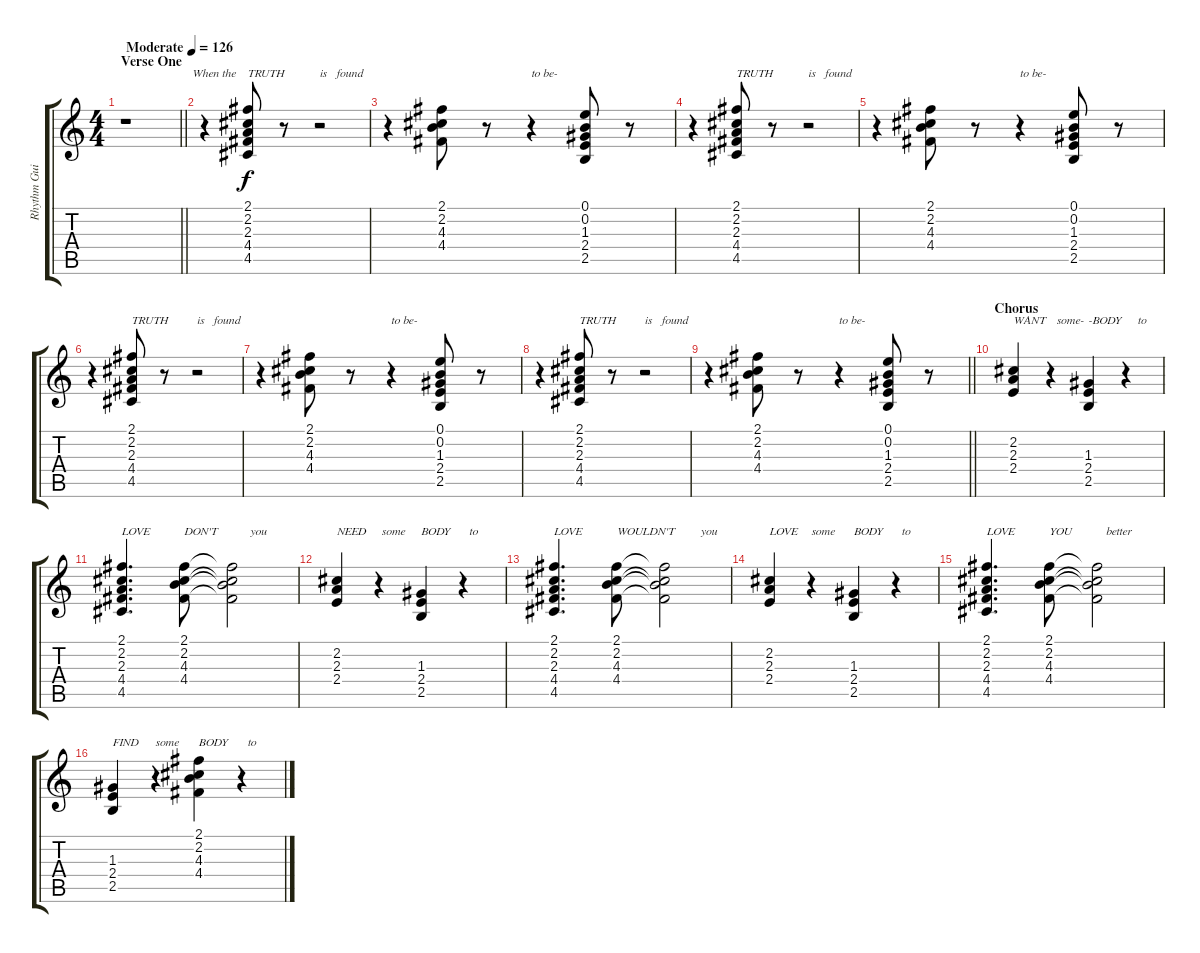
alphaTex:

\track ("Rhythm Guitar" "Rhythm Gui") {instrument electricguitarclean}
\staff {score tabs}
\tuning (E4 B3 G3 D3 A2 E2) {hide}
\ts (4 4)
\section ("" "Verse One")
\tempo (126 "Moderate")
\clef g2
\barLineRight lightlight
\ks c
r.1{txt "                      When the" dy f instrument electricguitarclean} |
r.4 (2.1 2.2 2.3 4.4 4.5).8{txt "TRUTH"} r.8 r.2{txt "is   found"} |
r.4 (2.1 2.2 4.3 4.4).8 r.8 r.4{txt "to be-"} (0.1 0.2 1.3 2.4 2.5).8 r.8 |
r.4 (2.1 2.2 2.3 4.4 4.5).8{txt "TRUTH"} r.8 r.2{txt "is   found"} |
r.4 (2.1 2.2 4.3 4.4).8 r.8 r.4{txt "to be-"} (0.1 0.2 1.3 2.4 2.5).8 r.8 |
r.4 (2.1 2.2 2.3 4.4 4.5).8{txt "TRUTH"} r.8 r.2{txt "is   found"} |
r.4 (2.1 2.2 4.3 4.4).8 r.8 r.4{txt "to be-"} (0.1 0.2 1.3 2.4 2.5).8 r.8 |
r.4 (2.1 2.2 2.3 4.4 4.5).8{txt "TRUTH"} r.8 r.2{txt "is   found"} |
\barLineRight lightlight
r.4 (2.1 2.2 4.3 4.4).8 r.8 r.4{txt "to be-"} (0.1 0.2 1.3 2.4 2.5).8 r.8 |
\section ("" "Chorus")
(2.2 2.3 2.4).4{txt "WANT"} r.4{txt "  some-"} (1.3 2.4 2.5).4{txt "-BODY"} r.4{txt "    to"} |
(2.1 2.2 2.3 4.4 4.5).4{d txt "LOVE"} (2.1 2.2 4.3 4.4).8{txt "DON'T"} (2.1{t} 2.2{t} 4.3{t} 4.4{t}).2{txt "      you"} |
(2.2 2.3 2.4).4{txt "NEED"} r.4{txt " some"} (1.3 2.4 2.5).4{txt "BODY"} r.4{txt "  to"} |
(2.1 2.2 2.3 4.4 4.5).4{d txt "LOVE"} (2.1 2.2 4.3 4.4).8{txt "WOULDN'T"} (2.1{t} 2.2{t} 4.3{t} 4.4{t}).2{txt "            you"} |
(2.2 2.3 2.4).4{txt "LOVE"} r.4{txt "some"} (1.3 2.4 2.5).4{txt "BODY"} r.4{txt "  to"} |
(2.1 2.2 2.3 4.4 4.5).4{d txt "LOVE"} (2.1 2.2 4.3 4.4).8{txt "YOU"} (2.1{t} 2.2{t} 4.3{t} 4.4{t}).2{txt "   better"} |
(1.3 2.4 2.5).4{txt "FIND"} r.4{txt "some"} (2.1 2.2 4.3 4.4).4{txt "BODY"} r.4{txt "  to"}
